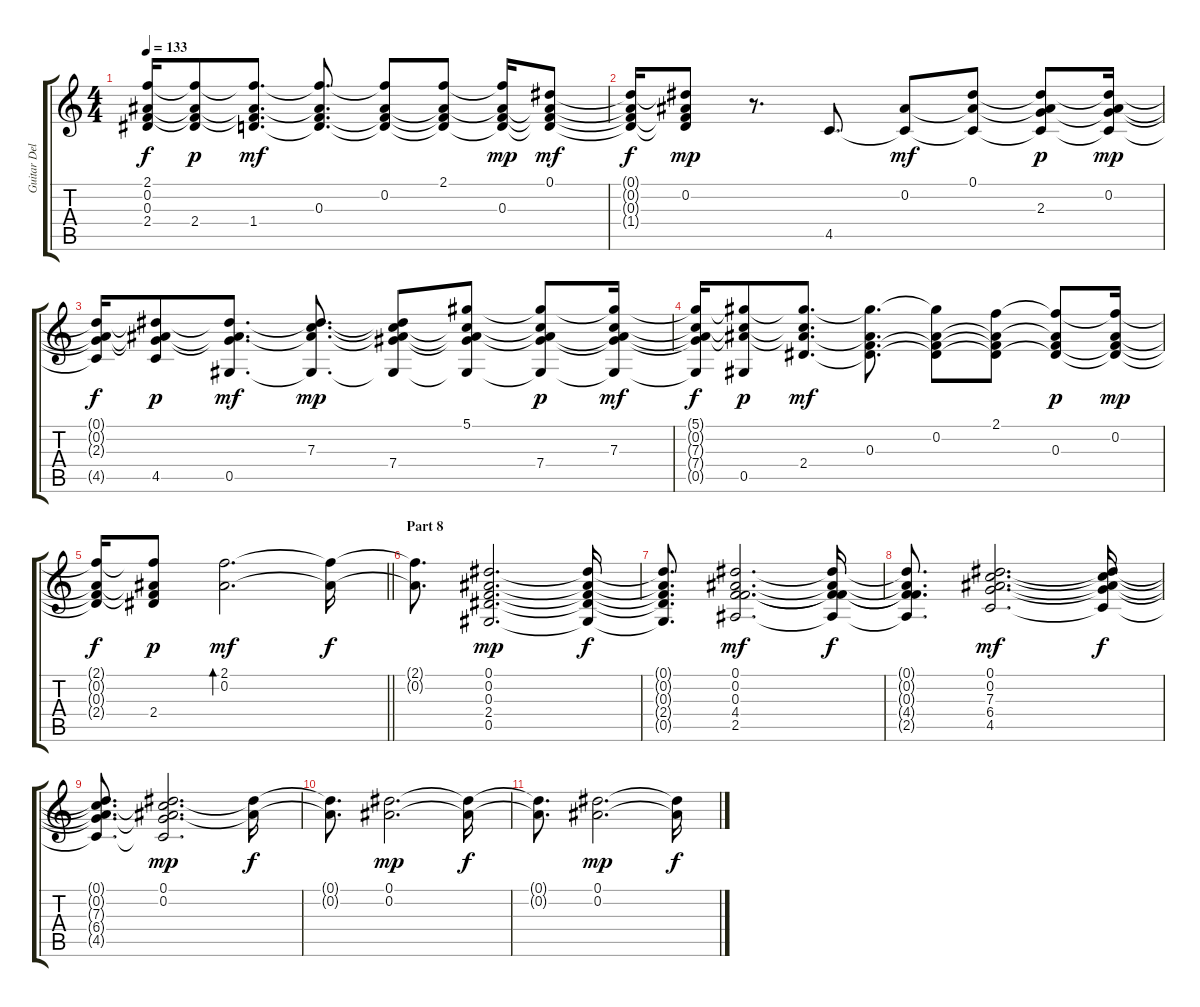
\track ("Guitar Delay" "Guitar Del") {instrument acousticguitarsteel}
\staff {score tabs}
\tuning (Eb4 Bb3 F3 Db3 Ab2 Eb2) {hide}
\ts (4 4)
\tempo 133
\clef g2
\ks c
(2.1{t} 0.2{t} 0.3{t} 2.4{t}).16{dy f} (2.1{t} 0.2{t} 0.3{t} 2.4).8{dy p} (2.1{t} 0.2{t} 0.3{t} 1.4).8{d dy mf} (2.1{t} 0.2{t} 0.3 1.4{t}).8{d} (2.1{t} 0.2 0.3{t} 1.4{t}).8 (2.1 0.2{t} 0.3{t} 1.4{t}).8 (2.1{t} 0.2{t} 0.3 1.4{t}).16{dy mp} (0.1 0.2{t} 0.3{t} 1.4{t}).8{dy mf} |
(0.1{t} 0.2{t} 0.3{t} 1.4{t}).16{dy f} (0.1{t} 0.2 0.3{t} 1.4{t}).8{dy mp} r.8{d} 4.5.8{d} (0.2 4.5{t}).8{dy mf} (0.1 0.2{t} 4.5{t}).8 (0.1{t} 0.2{t} 2.3 4.5{t}).8{dy p} (0.1{t} 0.2 2.3{t} 4.5{t}).16{dy mp} |
(0.1{t} 0.2{t} 2.3{t} 4.5{t}).16{dy f} (0.1{t} 0.2{t} 2.3{t} 4.5).8{dy p} (0.1{t} 0.2{t} 2.3{t} 0.5).8{d dy mf} (0.1{t} 0.2{t} 7.3 0.5{t}).8{d dy mp} (0.1{t} 0.2{t} 7.3{t} 7.4 0.5{t}).8 (5.1 0.2{t} 7.3{t} 7.4{t} 0.5{t}).8 (5.1{t} 0.2{t} 7.3{t} 7.4 0.5{t}).8{dy p} (5.1{t} 0.2{t} 7.3 7.4{t} 0.5{t}).16{dy mf} |
(5.1{t} 0.2{t} 7.3{t} 7.4{t} 0.5{t}).16{dy f} (5.1{t} 0.2{t} 7.3{t} 0.5).8{dy p} (5.1{t} 0.2{t} 7.3{t} 2.4).8{d dy mf} (5.1{t} 0.2{t} 0.3 2.4{t}).8{d} (5.1{t} 0.2 0.3{t} 2.4{t}).8 (2.1 0.2{t} 0.3{t} 2.4{t}).8 (2.1{t} 0.2{t} 0.3 2.4{t}).8{dy p} (2.1{t} 0.2 0.3{t} 2.4{t}).16{dy mp} |
\barLineRight lightlight
(2.1{t} 0.2{t} 0.3{t} 2.4{t}).16{dy f} (2.1{t} 0.2{t} 0.3{t} 2.4).8{dy p} (2.1 0.2).2{d bd 120 dy mf} (2.1{t} 0.2{t}).16{dy f} |
\section ("" "Part 8")
(2.1{t} 0.2{t}).8{d} (0.1 0.2 0.3 2.4 0.5).2{d dy mp} (0.1{t} 0.2{t} 0.3{t} 2.4{t} 0.5{t}).16{dy f} |
(0.1{t} 0.2{t} 0.3{t} 2.4{t} 0.5{t}).8{d} (0.1 0.2 0.3 4.4 2.5).2{d dy mf} (0.1{t} 0.2{t} 0.3{t} 4.4{t} 2.5{t}).16{dy f} |
(0.1{t} 0.2{t} 0.3{t} 4.4{t} 2.5{t}).8{d} (0.1 0.2 7.3 6.4 4.5).2{d dy mf} (0.1{t} 0.2{t} 7.3{t} 6.4{t} 4.5{t}).16{dy f} |
(0.1{t} 0.2{t} 7.3{t} 6.4{t} 4.5{t}).8{d} (0.1 0.2 7.3{t} 6.4{t} 4.5{t}).2{d dy mp} (0.1{t} 0.2{t}).16{dy f} |
(0.1{t} 0.2{t}).8{d} (0.1 0.2).2{d dy mp} (0.1{t} 0.2{t}).16{dy f} |
(0.1{t} 0.2{t}).8{d} (0.1 0.2).2{d dy mp} (0.1{t} 0.2{t}).16{dy f}
